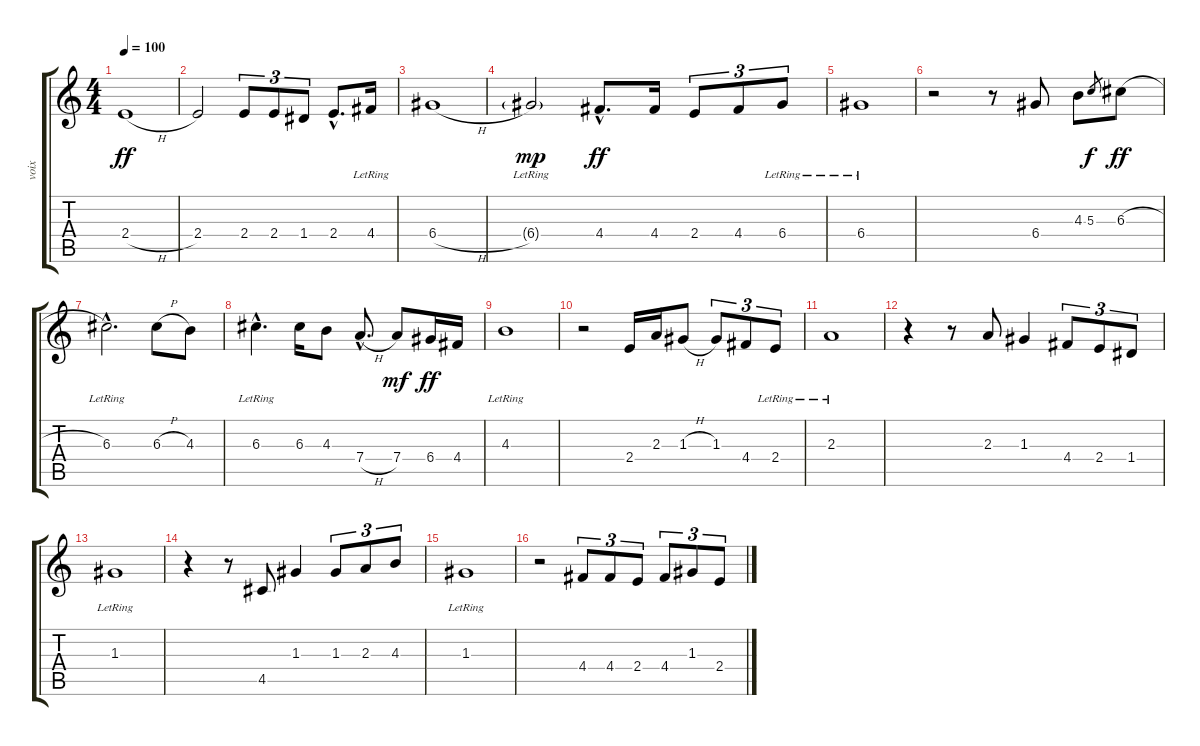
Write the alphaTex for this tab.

\track ("voix" "voix") {instrument celesta}
\staff {score tabs}
\tuning (E5 B4 G4 D4 A3 E3) {hide}
\ts (4 4)
\tempo 100
\clef g2
\ks c
2.4{h}.1{dy ff} |
2.4.2 2.4.8{tu (3 2)} 2.4.8{tu (3 2)} 1.4.8{tu (3 2)} 2.4{hac}.8{d} 4.4{lr}.16 |
6.4{h}.1 |
6.4{g lr}.2{dy mp} 4.4{hac}.8{d dy ff} 4.4.16 2.4.8{tu (3 2)} 4.4.8{tu (3 2)} 6.4{lr}.8{tu (3 2)} |
6.4{lr}.1 |
r.2 r.8 6.4.8 4.3.8 5.3.8{gr dy f} 6.3{h}.8{dy ff} |
6.3{hac lr}.2{d} 6.3{h}.8 4.3.8 |
6.3{hac lr}.4{d} 6.3.16 4.3.8 7.4{h hac}.8{d} 7.4.8{dy mf} 6.4.16{dy ff} 4.4.16 |
4.3{lr}.1 |
r.2 2.4.16 2.3.16 1.3{h}.8 1.3.8{tu (3 2)} 4.4.8{tu (3 2)} 2.4{lr}.8{tu (3 2)} |
2.3{lr}.1 |
r.4 r.8 2.3.8 1.3.4 4.4.8{tu (3 2)} 2.4.8{tu (3 2)} 1.4.8{tu (3 2)} |
1.3{lr}.1 |
r.4 r.8 4.5.8 1.3.4 1.3.8{tu (3 2)} 2.3.8{tu (3 2)} 4.3.8{tu (3 2)} |
1.3{lr}.1 |
r.2 4.4.8{tu (3 2)} 4.4.8{tu (3 2)} 2.4.8{tu (3 2)} 4.4.8{tu (3 2)} 1.3.8{tu (3 2)} 2.4{h}.8{tu (3 2)}
